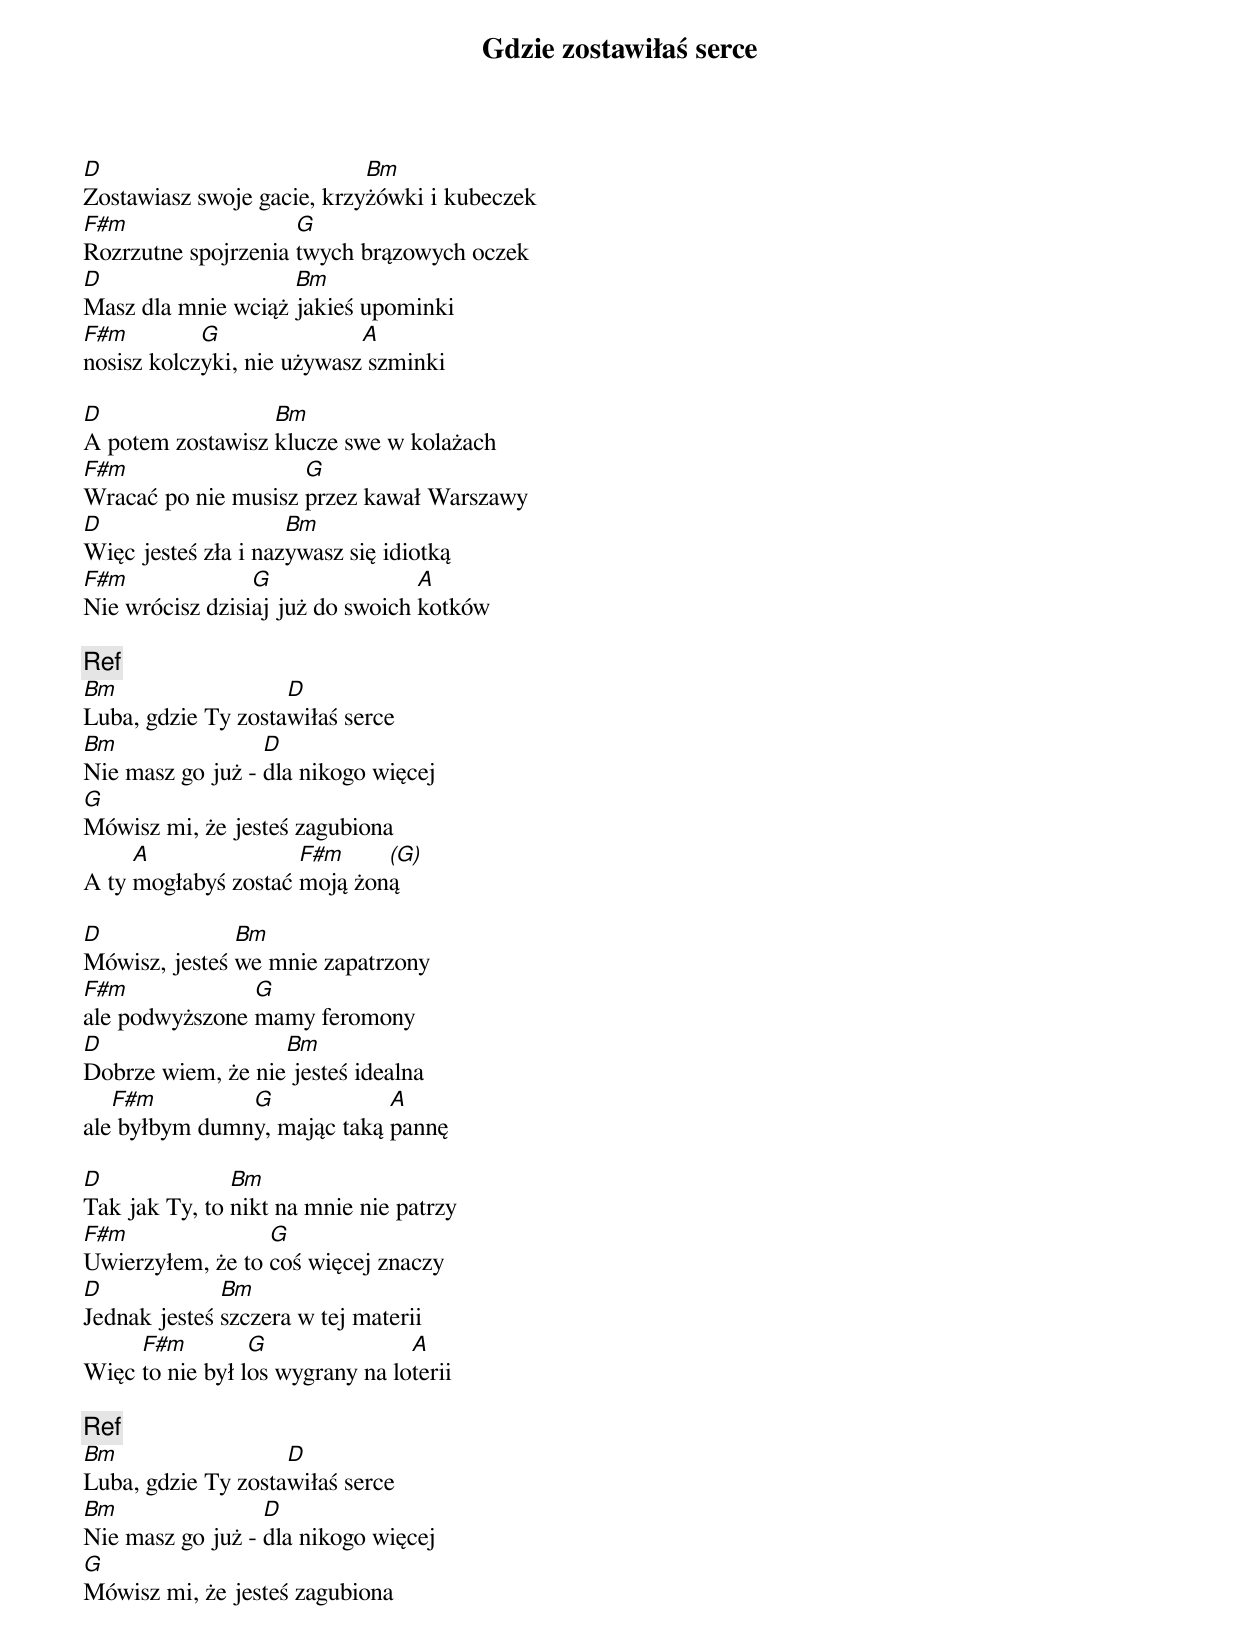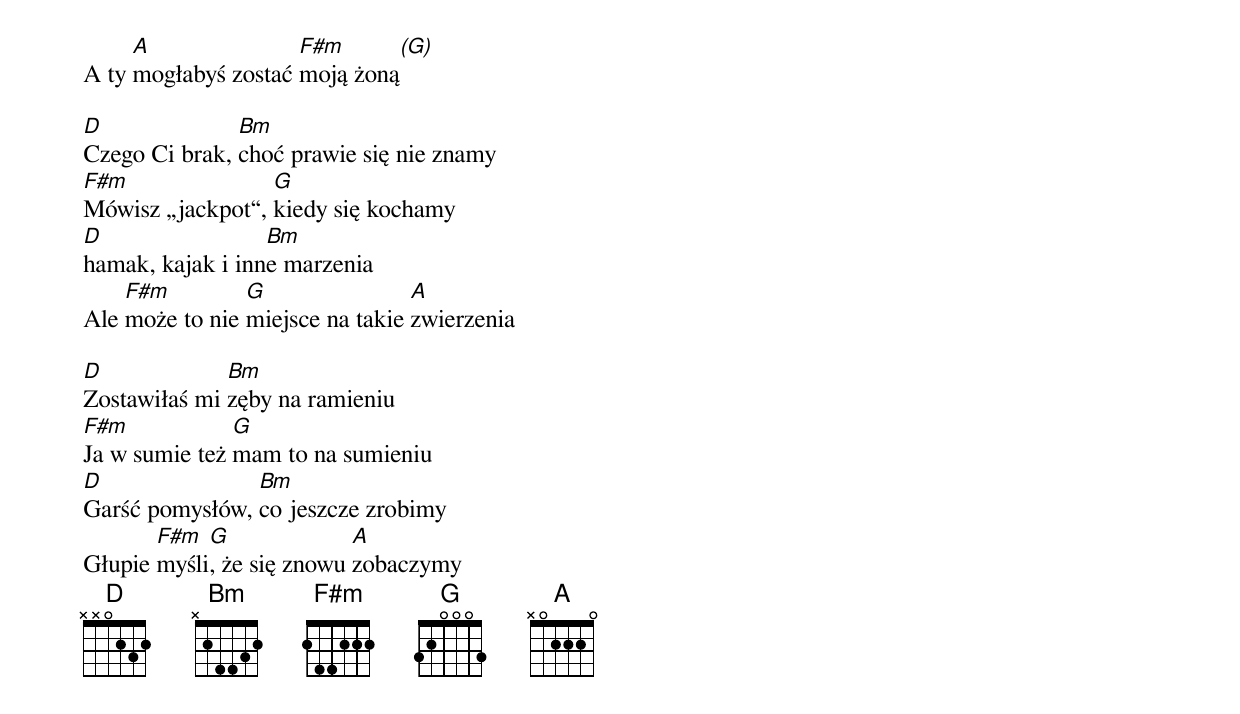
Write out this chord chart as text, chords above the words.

Gdzie zostawiłaś serce

D   2220
Bm  4222
F#m 2120
G   0232
A   2100


D                           Bm
Zostawiasz swoje gacie, krzyżówki i kubeczek
F#m                  G
Rozrzutne spojrzenia twych brązowych oczek
D                   Bm
Masz dla mnie wciąż jakieś upominki
F#m         G               A
nosisz kolczyki, nie używasz szminki

D                 Bm
A potem zostawisz klucze swe w kolażach
F#m                  G
Wracać po nie musisz przez kawał Warszawy
D                    Bm
Więc jesteś zła i nazywasz się idiotką
F#m              G                A
Nie wrócisz dzisiaj już do swoich kotków

[Ref]
Bm                  D
Luba, gdzie Ty zostawiłaś serce
Bm                D
Nie masz go już - dla nikogo więcej
G
Mówisz mi, że jesteś zagubiona
     A               F#m     (G)
A ty mogłabyś zostać moją żoną

D              Bm
Mówisz, jesteś we mnie zapatrzony
F#m             G
ale podwyższone mamy feromony
D                  Bm
Dobrze wiem, że nie jesteś idealna
   F#m         G             A
ale byłbym dumny, mając taką pannę

D              Bm
Tak jak Ty, to nikt na mnie nie patrzy
F#m               G
Uwierzyłem, że to coś więcej znaczy
D             Bm
Jednak jesteś szczera w tej materii
     F#m         G               A
Więc to nie był los wygrany na loterii

[Ref]
Bm                  D
Luba, gdzie Ty zostawiłaś serce
Bm                D
Nie masz go już - dla nikogo więcej
G
Mówisz mi, że jesteś zagubiona
     A               F#m       (G)
A ty mogłabyś zostać moją żoną

D              Bm
Czego Ci brak, choć prawie się nie znamy
F#m               G
Mówisz „jackpot“, kiedy się kochamy
D                 Bm
hamak, kajak i inne marzenia
    F#m         G                A
Ale może to nie miejsce na takie zwierzenia

D             Bm
Zostawiłaś mi zęby na ramieniu
F#m            G
Ja w sumie też mam to na sumieniu
D               Bm
Garść pomysłów, co jeszcze zrobimy
       F#m  G              A
Głupie myśli, że się znowu zobaczymy
